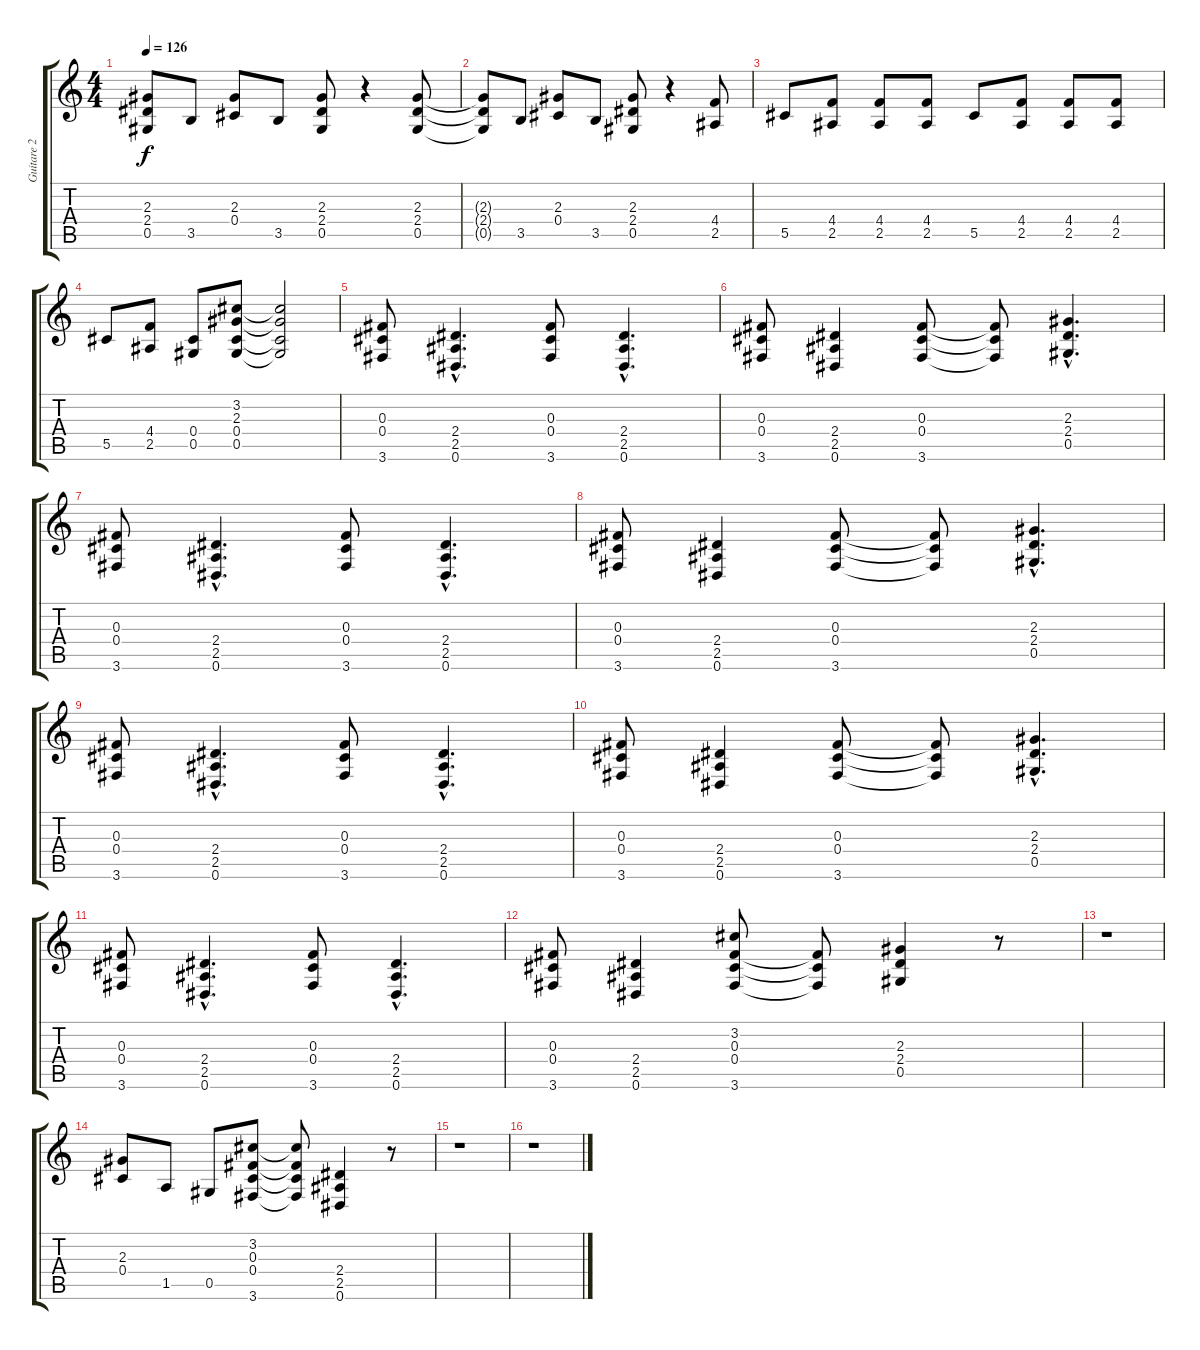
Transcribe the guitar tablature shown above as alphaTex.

\track ("Guitare 2" "Guitare 2") {instrument distortionguitar}
\staff {score tabs}
\tuning (Eb4 Bb3 Gb3 Db3 Ab2 Eb2) {hide}
\ts (4 4)
\tempo 126
\clef g2
\ks c
(2.3{t} 2.4{t} 0.5{t}).8{dy f} 3.5.8 (2.3 0.4).8 3.5.8 (2.3 2.4 0.5).8 r.4 (2.3 2.4 0.5).8 |
(2.3{t} 2.4{t} 0.5{t}).8 3.5.8 (2.3 0.4).8 3.5.8 (2.3 2.4 0.5).8 r.4 (4.4 2.5).8 |
5.5.8 (4.4 2.5).8 (4.4 2.5).8 (4.4 2.5).8 5.5.8 (4.4 2.5).8 (4.4 2.5).8 (4.4 2.5).8 |
5.5.8 (4.4 2.5).8 (0.4 0.5).8 (3.2 2.3 0.4 0.5).8 (3.2{t} 2.3{t} 0.4{t} 0.5{t}).2 |
(0.3 0.4 3.6).8 (2.4{hac} 2.5{hac} 0.6{hac}).4{d} (0.3 0.4 3.6).8 (2.4{hac} 2.5{hac} 0.6{hac}).4{d} |
(0.3 0.4 3.6).8 (2.4 2.5 0.6).4 (0.3 0.4 3.6).8 (0.3{t} 0.4{t} 3.6{t}).8 (2.3{hac} 2.4{hac} 0.5{hac}).4{d} |
(0.3 0.4 3.6).8 (2.4{hac} 2.5{hac} 0.6{hac}).4{d} (0.3 0.4 3.6).8 (2.4{hac} 2.5{hac} 0.6{hac}).4{d} |
(0.3 0.4 3.6).8 (2.4 2.5 0.6).4 (0.3 0.4 3.6).8 (0.3{t} 0.4{t} 3.6{t}).8 (2.3{hac} 2.4{hac} 0.5{hac}).4{d} |
(0.3 0.4 3.6).8 (2.4{hac} 2.5{hac} 0.6{hac}).4{d} (0.3 0.4 3.6).8 (2.4{hac} 2.5{hac} 0.6{hac}).4{d} |
(0.3 0.4 3.6).8 (2.4 2.5 0.6).4 (0.3 0.4 3.6).8 (0.3{t} 0.4{t} 3.6{t}).8 (2.3{hac} 2.4{hac} 0.5{hac}).4{d} |
(0.3 0.4 3.6).8 (2.4{hac} 2.5{hac} 0.6{hac}).4{d} (0.3 0.4 3.6).8 (2.4{hac} 2.5{hac} 0.6{hac}).4{d} |
(0.3 0.4 3.6).8 (2.4 2.5 0.6).4 (3.2 0.3 0.4 3.6).8 (0.3{t} 0.4{t} 3.6{t}).8 (2.3 2.4 0.5).4 r.8 |
r.1 |
(2.3 0.4).8 1.5.8 0.5.8 (3.2 0.3 0.4 3.6).8 (3.2{t} 0.3{t} 0.4{t} 3.6{t}).8 (2.4 2.5 0.6).4 r.8 |
r.1 |
r.1
